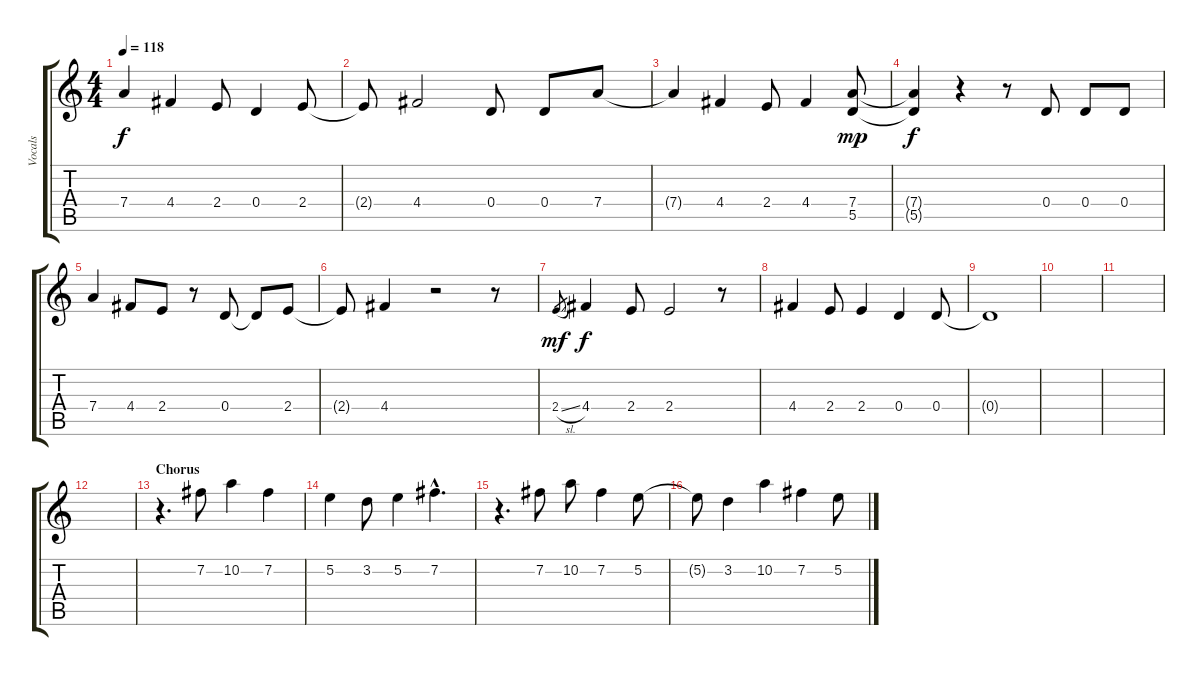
\track ("Vocals" "Vocals") {instrument contrabass}
\staff {score tabs}
\tuning (E4 B3 G3 D3 A2 E2) {hide}
\ts (4 4)
\tempo 118
\clef g2
\ks c
7.4.4{dy f} 4.4.4 2.4.8 0.4.4 2.4.8 |
2.4{t}.8 4.4.2 0.4.8 0.4.8 7.4.8 |
7.4{t}.4 4.4.4 2.4.8 4.4.4 (7.4 5.5).8{dy mp} |
(7.4{t} 5.5{t}).4{dy f} r.4 r.8 0.4.8 0.4.8 0.4.8 |
7.4.4 4.4.8 2.4.8 r.8 0.4.8 0.4{t}.8 2.4.8 |
2.4{t}.8 4.4.4 r.2 r.8 |
2.4{sl}.8{gr dy mf} 4.4.4{dy f} 2.4.8 2.4.2 r.8 |
4.4.4 2.4.8 2.4.4 0.4.4 0.4.8 |
0.4{t}.1 |
|
|
|
\section ("" "Chorus")
r.4{d} 7.2.8 10.2.4 7.2.4 |
5.2.4 3.2.8 5.2.4 7.2{hac}.4{d} |
r.4{d} 7.2.8 10.2.8 7.2.4 5.2.8 |
5.2{t}.8 3.2.4 10.2.4 7.2.4 5.2.8
